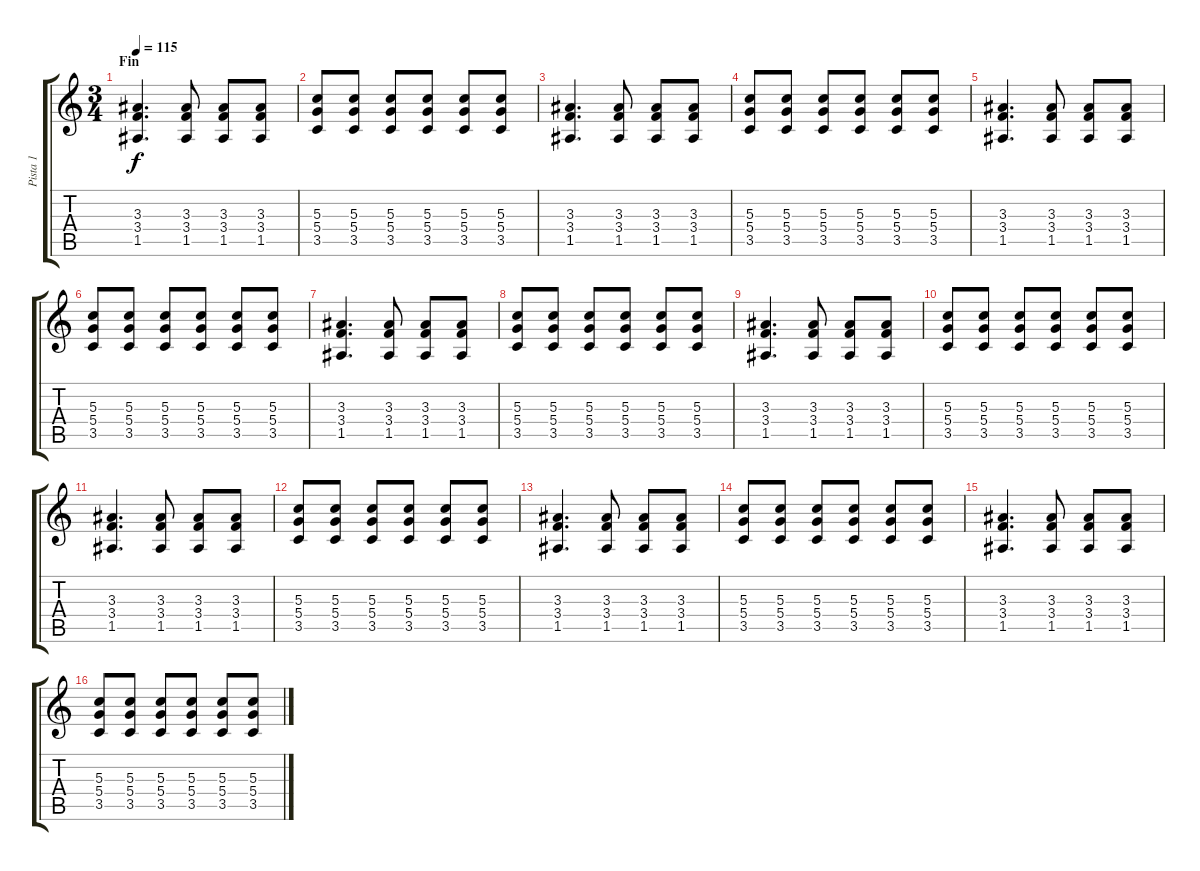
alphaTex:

\track ("Pista 1" "Pista 1") {instrument distortionguitar}
\staff {score tabs}
\tuning (E4 B3 G3 D3 A2 E2) {hide}
\ts (3 4)
\section ("" "Fin")
\tempo 115
\clef g2
\ks c
(3.3 3.4 1.5).4{d dy f} (3.3 3.4 1.5).8 (3.3 3.4 1.5).8 (3.3 3.4 1.5).8 |
(5.3 5.4 3.5).8 (5.3 5.4 3.5).8 (5.3 5.4 3.5).8 (5.3 5.4 3.5).8 (5.3 5.4 3.5).8 (5.3 5.4 3.5).8 |
(3.3 3.4 1.5).4{d} (3.3 3.4 1.5).8 (3.3 3.4 1.5).8 (3.3 3.4 1.5).8 |
(5.3 5.4 3.5).8 (5.3 5.4 3.5).8 (5.3 5.4 3.5).8 (5.3 5.4 3.5).8 (5.3 5.4 3.5).8 (5.3 5.4 3.5).8 |
(3.3 3.4 1.5).4{d} (3.3 3.4 1.5).8 (3.3 3.4 1.5).8 (3.3 3.4 1.5).8 |
(5.3 5.4 3.5).8 (5.3 5.4 3.5).8 (5.3 5.4 3.5).8 (5.3 5.4 3.5).8 (5.3 5.4 3.5).8 (5.3 5.4 3.5).8 |
(3.3 3.4 1.5).4{d} (3.3 3.4 1.5).8 (3.3 3.4 1.5).8 (3.3 3.4 1.5).8 |
(5.3 5.4 3.5).8 (5.3 5.4 3.5).8 (5.3 5.4 3.5).8 (5.3 5.4 3.5).8 (5.3 5.4 3.5).8 (5.3 5.4 3.5).8 |
(3.3 3.4 1.5).4{d} (3.3 3.4 1.5).8 (3.3 3.4 1.5).8 (3.3 3.4 1.5).8 |
(5.3 5.4 3.5).8 (5.3 5.4 3.5).8 (5.3 5.4 3.5).8 (5.3 5.4 3.5).8 (5.3 5.4 3.5).8 (5.3 5.4 3.5).8 |
(3.3 3.4 1.5).4{d} (3.3 3.4 1.5).8 (3.3 3.4 1.5).8 (3.3 3.4 1.5).8 |
(5.3 5.4 3.5).8 (5.3 5.4 3.5).8 (5.3 5.4 3.5).8 (5.3 5.4 3.5).8 (5.3 5.4 3.5).8 (5.3 5.4 3.5).8 |
(3.3 3.4 1.5).4{d} (3.3 3.4 1.5).8 (3.3 3.4 1.5).8 (3.3 3.4 1.5).8 |
(5.3 5.4 3.5).8 (5.3 5.4 3.5).8 (5.3 5.4 3.5).8 (5.3 5.4 3.5).8 (5.3 5.4 3.5).8 (5.3 5.4 3.5).8 |
(3.3 3.4 1.5).4{d} (3.3 3.4 1.5).8 (3.3 3.4 1.5).8 (3.3 3.4 1.5).8 |
(5.3 5.4 3.5).8 (5.3 5.4 3.5).8 (5.3 5.4 3.5).8 (5.3 5.4 3.5).8 (5.3 5.4 3.5).8 (5.3 5.4 3.5).8
